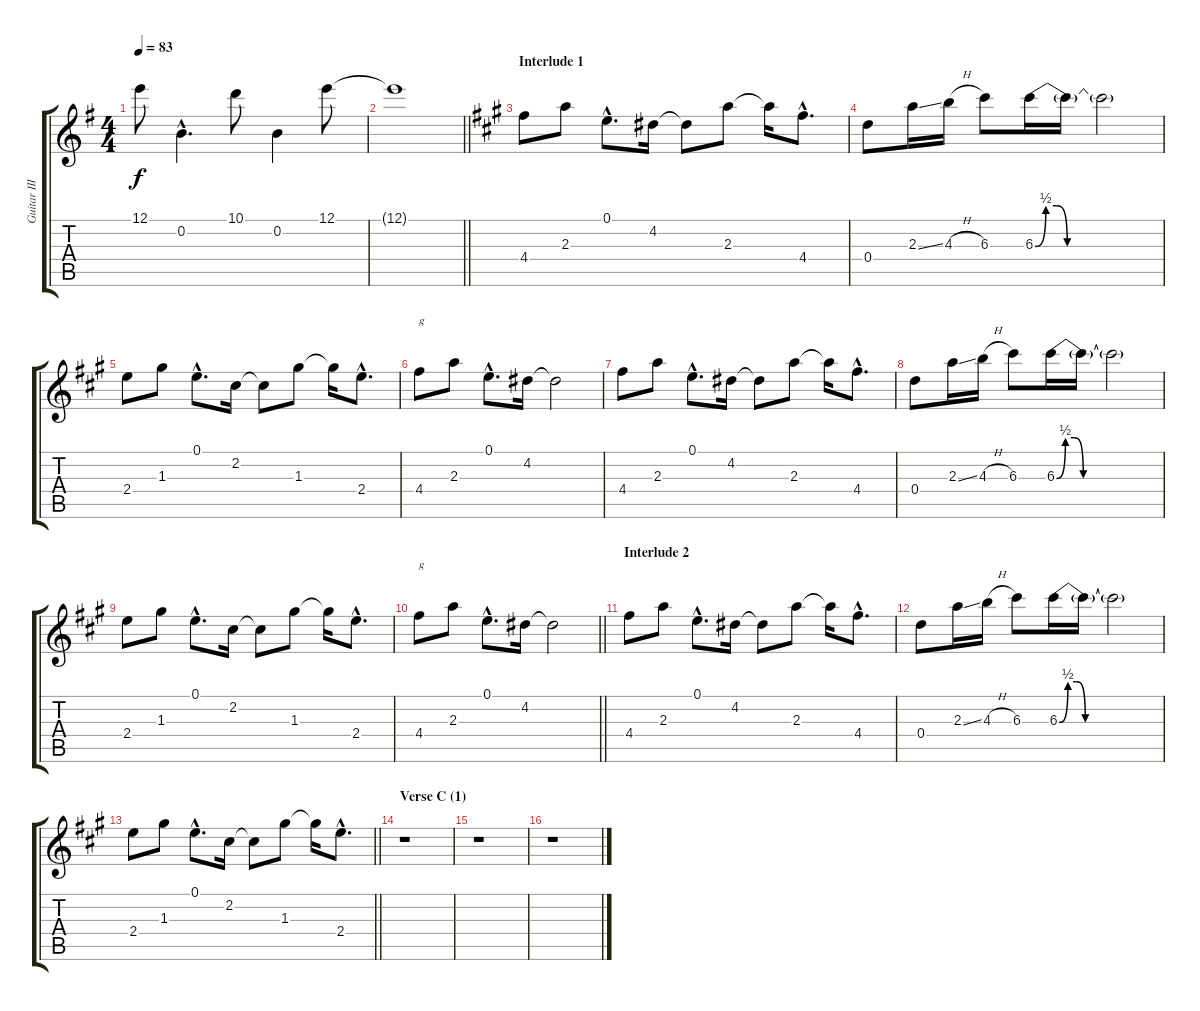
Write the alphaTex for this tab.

\track ("Guitar III" "Guitar III") {instrument distortionguitar}
\staff {score tabs}
\tuning (E4 B3 G4 D4 A3 E3) {hide}
\ts (4 4)
\tempo 83
\clef g2
\ks eminor
12.1.8{dy f} 0.2{hac}.4{d} 10.1.8 0.2.4 12.1.8 |
\barLineRight lightlight
12.1{t}.1 |
\section ("" "Interlude 1")
\ks f#minor
4.4.8 2.3.8 0.1{hac}.8{d} 4.2.16 4.2{t}.8 2.3.8 2.3{t}.16 4.4{hac}.8{d} |
0.4.8 2.3{ss}.16 4.3{h}.16 6.3.8 6.3{be (custom 0 0 5 2 10 2 15 0 60 0)}.16 6.3{t}.16 6.3{t}.2 |
2.4.8 1.3.8 0.1{hac}.8{d} 2.2.16 2.2{t}.8 1.3.8 1.3{t}.16 2.4{hac}.8{d} |
4.4.8{txt "g"} 2.3.8 0.1{hac}.8{d} 4.2.16 4.2{t}.2 |
4.4.8 2.3.8 0.1{hac}.8{d} 4.2.16 4.2{t}.8 2.3.8 2.3{t}.16 4.4{hac}.8{d} |
0.4.8 2.3{ss}.16 4.3{h}.16 6.3.8 6.3{be (custom 0 0 5 2 10 2 15 0 60 0)}.16 6.3{t}.16 6.3{t}.2 |
2.4.8 1.3.8 0.1{hac}.8{d} 2.2.16 2.2{t}.8 1.3.8 1.3{t}.16 2.4{hac}.8{d} |
\barLineRight lightlight
4.4.8{txt "g"} 2.3.8 0.1{hac}.8{d} 4.2.16 4.2{t}.2 |
\section ("" "Interlude 2")
4.4.8 2.3.8 0.1{hac}.8{d} 4.2.16 4.2{t}.8 2.3.8 2.3{t}.16 4.4{hac}.8{d} |
0.4.8 2.3{ss}.16 4.3{h}.16 6.3.8 6.3{be (custom 0 0 5 2 10 2 15 0 60 0)}.16 6.3{t}.16 6.3{t}.2 |
\barLineRight lightlight
2.4.8 1.3.8 0.1{hac}.8{d} 2.2.16 2.2{t}.8 1.3.8 1.3{t}.16 2.4{hac}.8{d} |
\section ("" "Verse C (1)")
r.1 |
r.1 |
r.1
